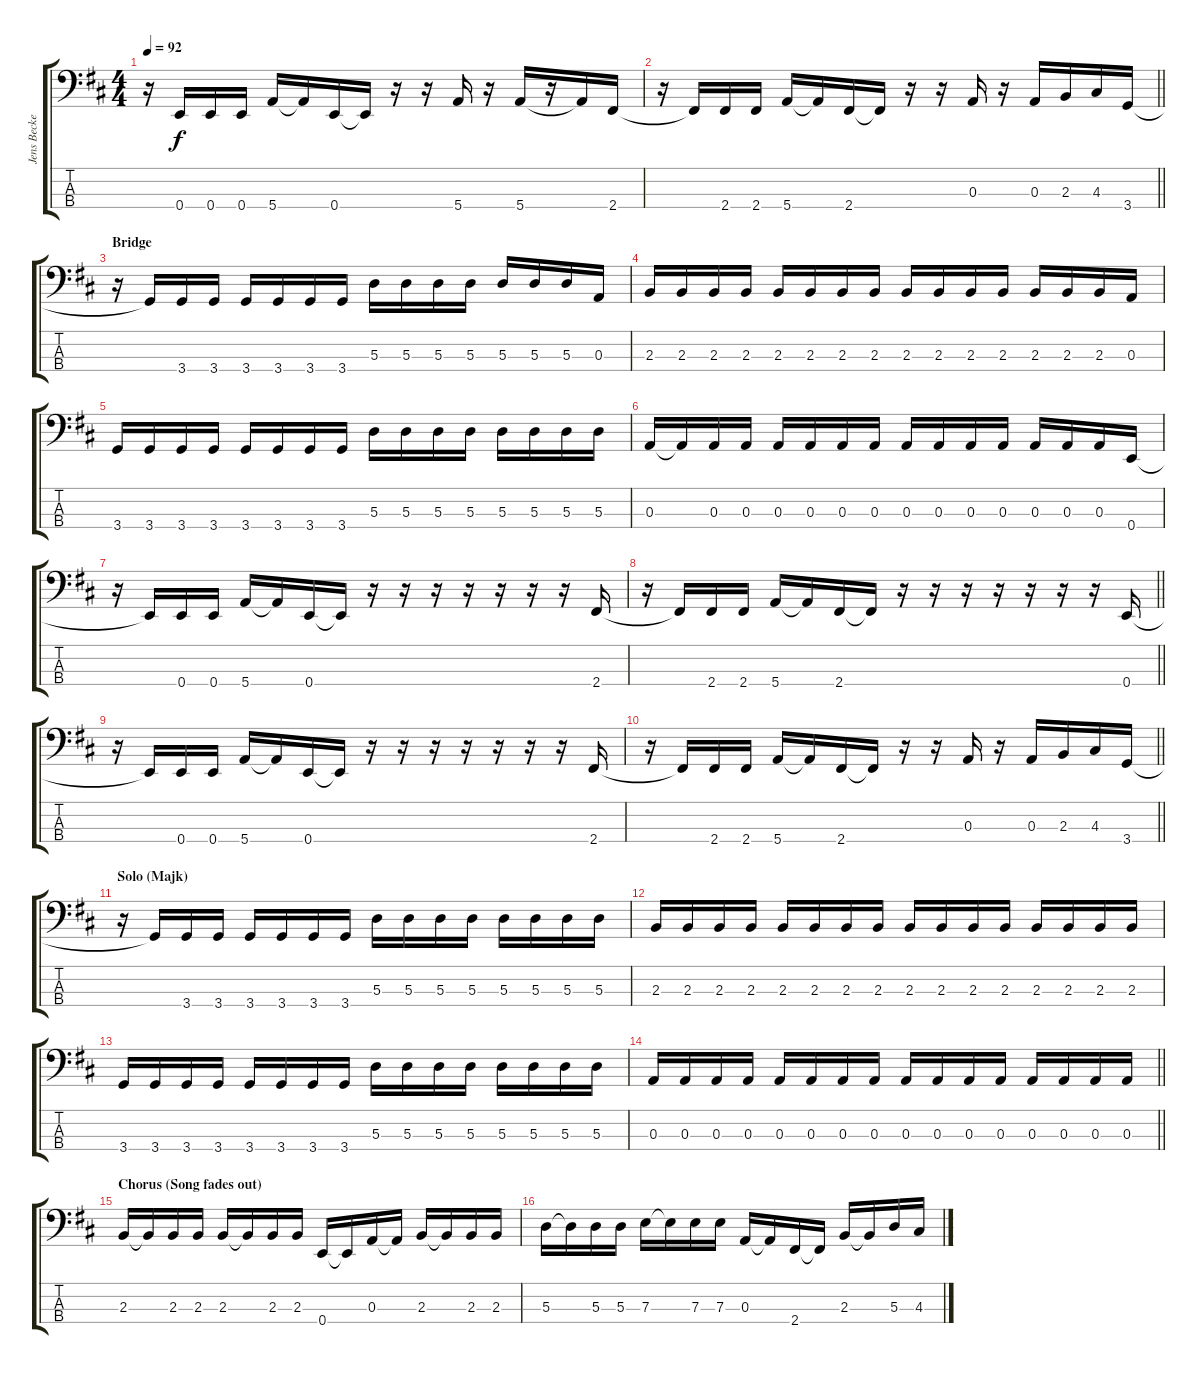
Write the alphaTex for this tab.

\track ("Jens Becker" "Jens Becke") {instrument electricbassfinger}
\staff {score tabs}
\tuning (G2 D2 A1 E1) {hide}
\ts (4 4)
\tempo 92
\clef f4
\ks bminor
r.16{dy f} 0.4{t}.16 0.4.16 0.4.16 5.4.16 5.4{t}.16 0.4.16 0.4{t}.16 r.16 r.16 5.4.16 r.16 5.4.16 r.16 5.4{t}.16 2.4.16 |
\barLineRight lightlight
r.16 2.4{t}.16 2.4.16 2.4.16 5.4.16 5.4{t}.16 2.4.16 2.4{t}.16 r.16 r.16 0.3.16 r.16 0.3.16 2.3.16 4.3.16 3.4.16 |
\section ("" "Bridge")
r.16 3.4{t}.16 3.4.16 3.4.16 3.4.16 3.4.16 3.4.16 3.4.16 5.3.16 5.3.16 5.3.16 5.3.16 5.3.16 5.3.16 5.3.16 0.3.16 |
2.3.16 2.3.16 2.3.16 2.3.16 2.3.16 2.3.16 2.3.16 2.3.16 2.3.16 2.3.16 2.3.16 2.3.16 2.3.16 2.3.16 2.3.16 0.3.16 |
3.4.16 3.4.16 3.4.16 3.4.16 3.4.16 3.4.16 3.4.16 3.4.16 5.3.16 5.3.16 5.3.16 5.3.16 5.3.16 5.3.16 5.3.16 5.3.16 |
0.3.16 0.3{t}.16 0.3.16 0.3.16 0.3.16 0.3.16 0.3.16 0.3.16 0.3.16 0.3.16 0.3.16 0.3.16 0.3.16 0.3.16 0.3.16 0.4.16 |
r.16 0.4{t}.16 0.4.16 0.4.16 5.4.16 5.4{t}.16 0.4.16 0.4{t}.16 r.16 r.16 r.16 r.16 r.16 r.16 r.16 2.4.16 |
\barLineRight lightlight
r.16 2.4{t}.16 2.4.16 2.4.16 5.4.16 5.4{t}.16 2.4.16 2.4{t}.16 r.16 r.16 r.16 r.16 r.16 r.16 r.16 0.4.16 |
r.16 0.4{t}.16 0.4.16 0.4.16 5.4.16 5.4{t}.16 0.4.16 0.4{t}.16 r.16 r.16 r.16 r.16 r.16 r.16 r.16 2.4.16 |
\barLineRight lightlight
r.16 2.4{t}.16 2.4.16 2.4.16 5.4.16 5.4{t}.16 2.4.16 2.4{t}.16 r.16 r.16 0.3.16 r.16 0.3.16 2.3.16 4.3.16 3.4.16 |
\section ("" "Solo (Majk)")
r.16 3.4{t}.16 3.4.16 3.4.16 3.4.16 3.4.16 3.4.16 3.4.16 5.3.16 5.3.16 5.3.16 5.3.16 5.3.16 5.3.16 5.3.16 5.3.16 |
2.3.16 2.3.16 2.3.16 2.3.16 2.3.16 2.3.16 2.3.16 2.3.16 2.3.16 2.3.16 2.3.16 2.3.16 2.3.16 2.3.16 2.3.16 2.3.16 |
3.4.16 3.4.16 3.4.16 3.4.16 3.4.16 3.4.16 3.4.16 3.4.16 5.3.16 5.3.16 5.3.16 5.3.16 5.3.16 5.3.16 5.3.16 5.3.16 |
\barLineRight lightlight
0.3.16 0.3.16 0.3.16 0.3.16 0.3.16 0.3.16 0.3.16 0.3.16 0.3.16 0.3.16 0.3.16 0.3.16 0.3.16 0.3.16 0.3.16 0.3.16 |
\section ("" "Chorus (Song fades out)")
2.3.16 2.3{t}.16 2.3.16 2.3.16 2.3.16 2.3{t}.16 2.3.16 2.3.16 0.4.16 0.4{t}.16 0.3.16 0.3{t}.16 2.3.16 2.3{t}.16 2.3.16 2.3.16 |
5.3.16 5.3{t}.16 5.3.16 5.3.16 7.3.16 7.3{t}.16 7.3.16 7.3.16 0.3.16 0.3{t}.16 2.4.16 2.4{t}.16 2.3.16 2.3{t}.16 5.3.16 4.3.16
